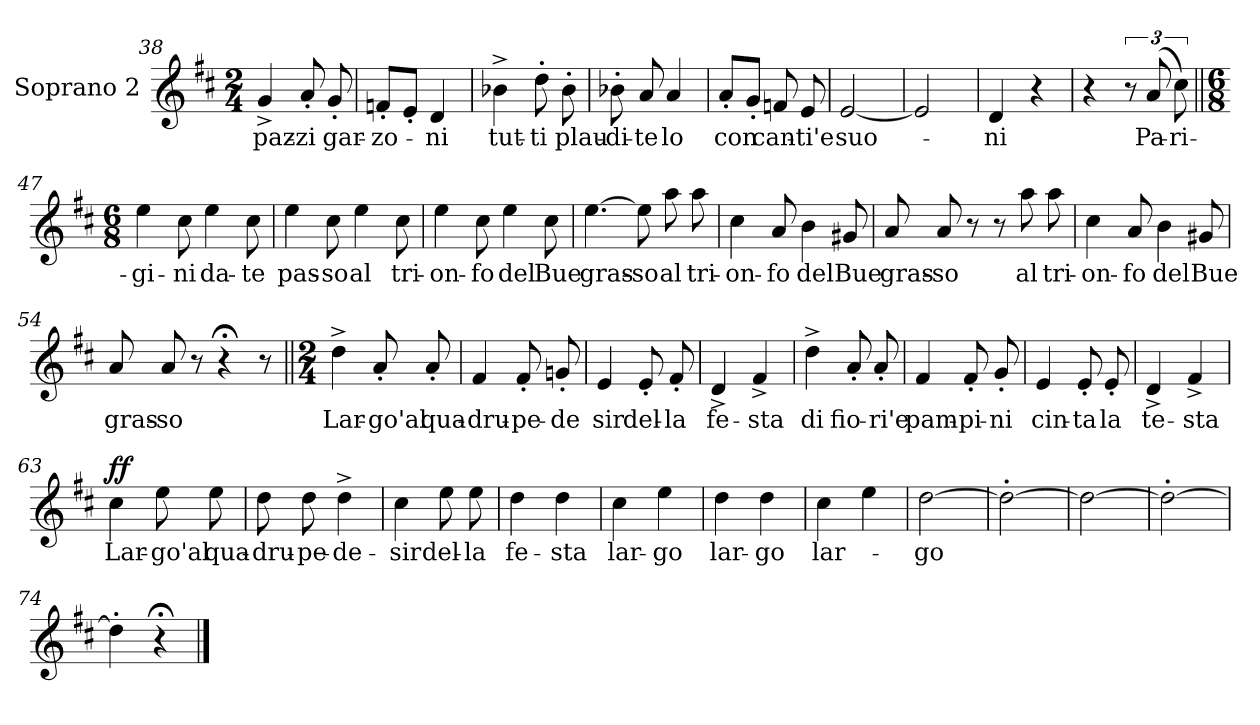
**kern	**text	**dynam
*part1	*part1	*part1
*staff1	*staff1	*staff1
*I"Soprano 2	*	*
*I'S.2	*	*
*clefG2	*	*
*k[f#c#]	*	*
*D:	*	*
*M2/4	*	*
=38	=38	=38
4g^/	paz-	.
8a'/	-zi	.
8g'/	gar-	.
=39	=39	=39
8fn'/L	-zo-	.
8e'/J	.	.
4d/	-ni	.
=40	=40	=40
4b-X^\	tut-	.
8dd'\	-ti	.
8b-'\	plau-	.
!!LO:PB:g=z
=41	=41	=41
8b-X'\	-di-	.
8a/	-te	.
4a/	lo	.
=42	=42	=42
8a'/L	con	.
8g'/J	.	.
8fn/	can-	.
8e/	-ti'e	.
=43	=43	=43
[2e/	suo-	.
=44	=44	=44
2e/]	.	.
=45	=45	=45
4d/	-ni	.
4r	.	.
=46	=46	=46
4r	.	.
12r	.	.
(>12a/	Pa-	.
12cc#\)	-ri-	.
=47||	=47||	=47||
*M6/8	*	*
4ee\	-gi-	.
8cc#\	-ni	.
4ee\	da-	.
8cc#\	-te	.
=48	=48	=48
4ee\	pas-	.
8cc#\	-so	.
4ee\	al	.
8cc#\	tri-	.
=49	=49	=49
4ee\	-on-	.
8cc#\	-fo	.
4ee\	del	.
8cc#\	Bue	.
!!LO:LB:g=z
=50	=50	=50
[4.ee\	gras-	.
8ee\]	-so	.
8aa\	al	.
8aa\	tri-	.
=51	=51	=51
4cc#\	-on-	.
8a/	-fo	.
4b\	del	.
8g#X/	Bue	.
=52	=52	=52
8a/	gras-	.
8a/	-so	.
8r	.	.
8r	.	.
8aa\	al	.
8aa\	tri-	.
=53	=53	=53
4cc#\	-on-	.
8a/	-fo	.
4b\	del	.
8g#X/	Bue	.
=54	=54	=54
8a/	gras-	.
8a/	-so	.
8r	.	.
4r;<	.	.
8r	.	.
!!LO:PB:g=z
=55||	=55||	=55||
*M2/4	*	*
4dd^\	Lar-	.
8a'/	-go'al	.
8a'/	qua-	.
=56	=56	=56
4f#/	-dru-	.
8f#'/	-pe-	.
8gn'/	-de	.
=57	=57	=57
4e/	sir	.
8e'/	del-	.
8f#'/	-la	.
=58	=58	=58
4d^/	fe-	.
4f#^/	-sta	.
=59	=59	=59
4dd^\	di	.
8a'/	fio-	.
8a'/	-ri'e	.
=60	=60	=60
4f#/	pam-	.
8f#'/	-pi-	.
8g'/	-ni	.
=61	=61	=61
4e/	cin-	.
8e'/	-ta	.
8e'/	la	.
=62	=62	=62
4d^/	te-	.
4f#^/	-sta	.
!!LO:LB:g=z
=63	=63	=63
!	!	!LO:DY:a
4cc#\	Lar-	ff
8ee\	-go'al	.
8ee\	qua-	.
=64	=64	=64
8dd\	-dru-	.
8dd\	pe-	.
4dd^\	-de-	.
=65	=65	=65
4cc#\	-sir	.
8ee\	del-	.
8ee\	-la	.
=66	=66	=66
4dd\	fe-	.
4dd\	-sta	.
=67	=67	=67
4cc#\	lar-	.
4ee\	-go	.
=68	=68	=68
4dd\	lar-	.
4dd\	-go	.
=69	=69	=69
4cc#\	lar-	.
4ee\	.	.
=70	=70	=70
[2dd\	-go	.
=71	=71	=71
2dd'\_	.	.
=72	=72	=72
2dd\_	.	.
!!LO:PB:g=z
=73	=73	=73
2dd'\_	.	.
=74	=74	=74
4dd'\]	.	.
4r;<	.	.
==	==	==
*-	*-	*-
